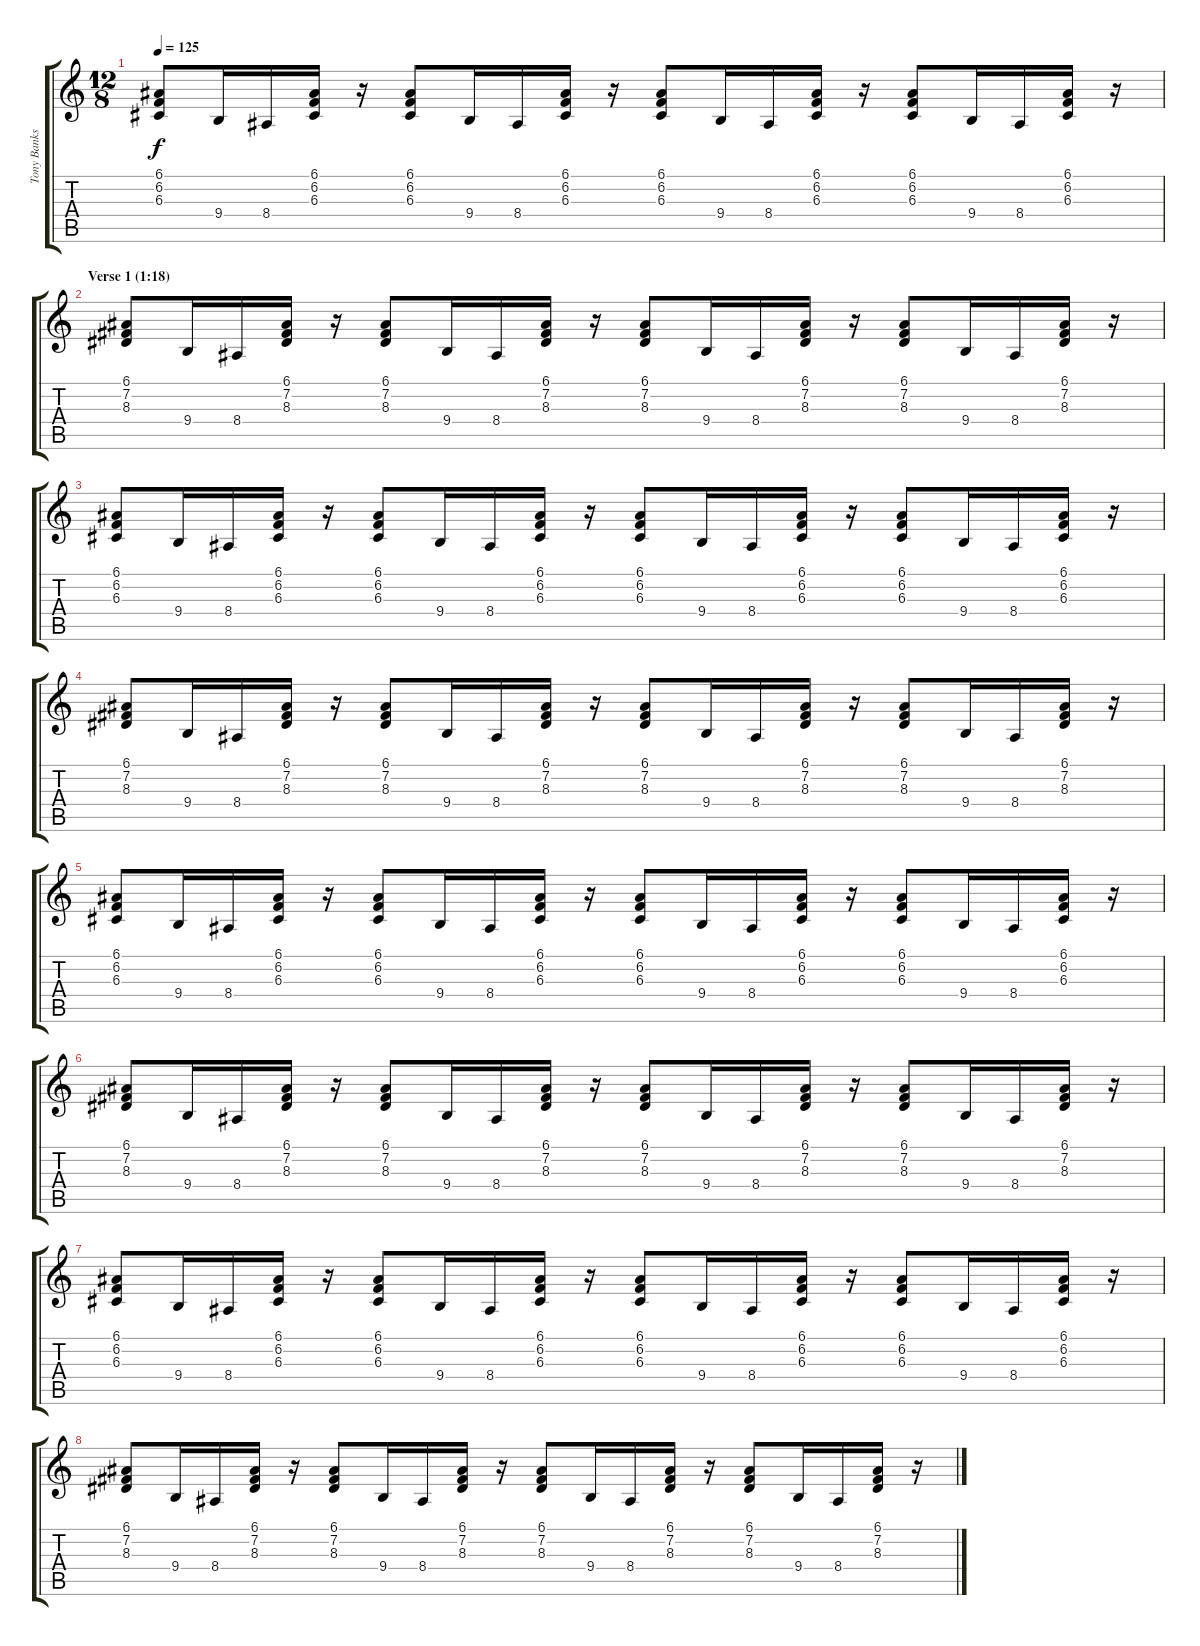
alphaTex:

\track ("Tony Banks (organ)" "Tony Banks") {instrument drawbarorgan}
\staff {score tabs}
\tuning (E4 B3 G3 D3 A2 E2) {hide}
\ts (12 8)
\tempo 125
\clef g2
\ks c
(6.1 6.2 6.3).8{dy f} 9.4.16 8.4.16 (6.1 6.2 6.3).16 r.16 (6.1 6.2 6.3).8 9.4.16 8.4.16 (6.1 6.2 6.3).16 r.16 (6.1 6.2 6.3).8 9.4.16 8.4.16 (6.1 6.2 6.3).16 r.16 (6.1 6.2 6.3).8 9.4.16 8.4.16 (6.1 6.2 6.3).16 r.16 |
\section ("" "Verse 1 (1:18)")
(6.1 7.2 8.3).8 9.4.16 8.4.16 (6.1 7.2 8.3).16 r.16 (6.1 7.2 8.3).8 9.4.16 8.4.16 (6.1 7.2 8.3).16 r.16 (6.1 7.2 8.3).8 9.4.16 8.4.16 (6.1 7.2 8.3).16 r.16 (6.1 7.2 8.3).8 9.4.16 8.4.16 (6.1 7.2 8.3).16 r.16 |
(6.1 6.2 6.3).8 9.4.16 8.4.16 (6.1 6.2 6.3).16 r.16 (6.1 6.2 6.3).8 9.4.16 8.4.16 (6.1 6.2 6.3).16 r.16 (6.1 6.2 6.3).8 9.4.16 8.4.16 (6.1 6.2 6.3).16 r.16 (6.1 6.2 6.3).8 9.4.16 8.4.16 (6.1 6.2 6.3).16 r.16 |
(6.1 7.2 8.3).8 9.4.16 8.4.16 (6.1 7.2 8.3).16 r.16 (6.1 7.2 8.3).8 9.4.16 8.4.16 (6.1 7.2 8.3).16 r.16 (6.1 7.2 8.3).8 9.4.16 8.4.16 (6.1 7.2 8.3).16 r.16 (6.1 7.2 8.3).8 9.4.16 8.4.16 (6.1 7.2 8.3).16 r.16 |
(6.1 6.2 6.3).8 9.4.16 8.4.16 (6.1 6.2 6.3).16 r.16 (6.1 6.2 6.3).8 9.4.16 8.4.16 (6.1 6.2 6.3).16 r.16 (6.1 6.2 6.3).8 9.4.16 8.4.16 (6.1 6.2 6.3).16 r.16 (6.1 6.2 6.3).8 9.4.16 8.4.16 (6.1 6.2 6.3).16 r.16 |
(6.1 7.2 8.3).8 9.4.16 8.4.16 (6.1 7.2 8.3).16 r.16 (6.1 7.2 8.3).8 9.4.16 8.4.16 (6.1 7.2 8.3).16 r.16 (6.1 7.2 8.3).8 9.4.16 8.4.16 (6.1 7.2 8.3).16 r.16 (6.1 7.2 8.3).8 9.4.16 8.4.16 (6.1 7.2 8.3).16 r.16 |
(6.1 6.2 6.3).8 9.4.16 8.4.16 (6.1 6.2 6.3).16 r.16 (6.1 6.2 6.3).8 9.4.16 8.4.16 (6.1 6.2 6.3).16 r.16 (6.1 6.2 6.3).8 9.4.16 8.4.16 (6.1 6.2 6.3).16 r.16 (6.1 6.2 6.3).8 9.4.16 8.4.16 (6.1 6.2 6.3).16 r.16 |
(6.1 7.2 8.3).8 9.4.16 8.4.16 (6.1 7.2 8.3).16 r.16 (6.1 7.2 8.3).8 9.4.16 8.4.16 (6.1 7.2 8.3).16 r.16 (6.1 7.2 8.3).8 9.4.16 8.4.16 (6.1 7.2 8.3).16 r.16 (6.1 7.2 8.3).8 9.4.16 8.4.16 (6.1 7.2 8.3).16 r.16
